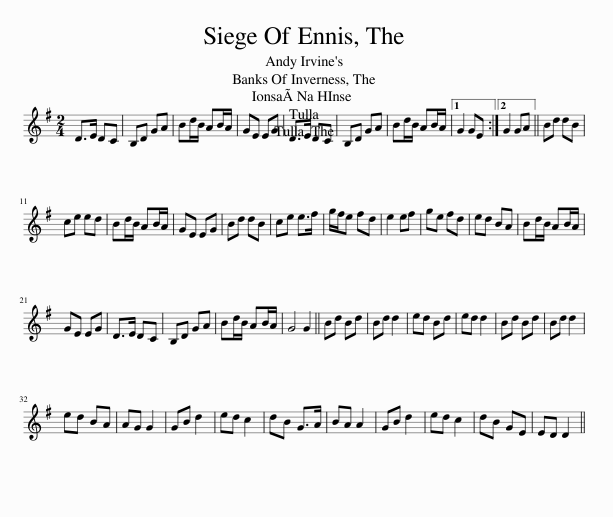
X:1
L:1/8
M:2/4
I:linebreak $
K:G
V:1 treble
V:1
 D>E DC | B,D GA | Bd/B/ AB/A/ | GE EG | D>E DC | %5
 B,D GA | Bd/B/ AB/A/ |1 G2 GE :|2 G2 GA || Bd dB |$ %10
 ce ed | Bd/B/ AB/A/ | GE EG | Bd dB | ce e>f | %15
 g/f/e fd | e2 ef | ge fd | ed BA | Bd/B/ AB/A/ |$ %20
 GE EG | D>E DC | B,D GA | Bd/B/ AB/A/ | G4 G2 || %25
 Bd Bd | Bd d2 | ed Bd | ed d2 | Bd Bd | %30
 Bd d2 |$ ed BA | AG G2 | GB d2 | ed c2 | %35
 dB G>A | BA A2 | GB d2 | ed c2 | dB GE | %40
 ED D2 || %41
